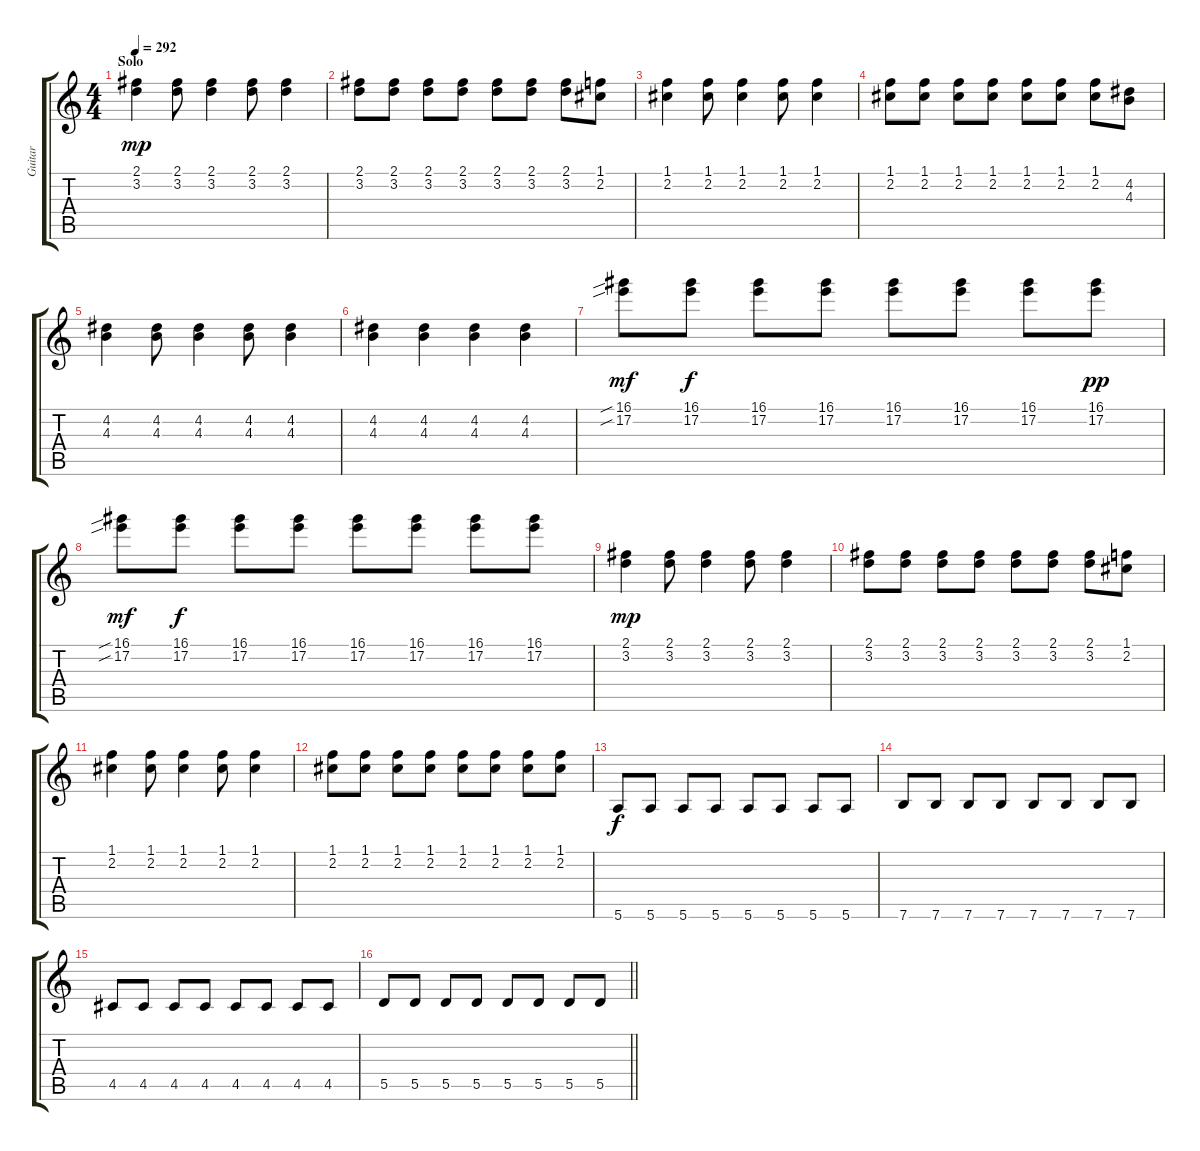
\track ("Guitar" "Guitar") {instrument overdrivenguitar}
\staff {score tabs}
\tuning (E4 B3 G3 D3 A2 E2) {hide}
\ts (4 4)
\section ("" "Solo")
\tempo 292
\clef g2
\ks c
(2.1 3.2).4{dy mp} (2.1 3.2).8 (2.1 3.2).4 (2.1 3.2).8 (2.1 3.2).4 |
(2.1 3.2).8 (2.1 3.2).8 (2.1 3.2).8 (2.1 3.2).8 (2.1 3.2).8 (2.1 3.2).8 (2.1 3.2).8 (1.1 2.2).8 |
(1.1 2.2).4 (1.1 2.2).8 (1.1 2.2).4 (1.1 2.2).8 (1.1 2.2).4 |
(1.1 2.2).8 (1.1 2.2).8 (1.1 2.2).8 (1.1 2.2).8 (1.1 2.2).8 (1.1 2.2).8 (1.1 2.2).8 (4.2 4.3).8 |
(4.2 4.3).4 (4.2 4.3).8 (4.2 4.3).4 (4.2 4.3).8 (4.2 4.3).4 |
(4.2 4.3).4 (4.2 4.3).4 (4.2 4.3).4 (4.2 4.3).4 |
(16.1{sib} 17.2{sib}).8{dy mf} (16.1 17.2).8{dy f} (16.1 17.2).8 (16.1 17.2).8 (16.1 17.2).8 (16.1 17.2).8 (16.1 17.2).8 (16.1 17.2).8{dy pp} |
(16.1{sib} 17.2{sib}).8{dy mf} (16.1 17.2).8{dy f} (16.1 17.2).8 (16.1 17.2).8 (16.1 17.2).8 (16.1 17.2).8 (16.1 17.2).8 (16.1 17.2).8 |
(2.1 3.2).4{dy mp} (2.1 3.2).8 (2.1 3.2).4 (2.1 3.2).8 (2.1 3.2).4 |
(2.1 3.2).8 (2.1 3.2).8 (2.1 3.2).8 (2.1 3.2).8 (2.1 3.2).8 (2.1 3.2).8 (2.1 3.2).8 (1.1 2.2).8 |
(1.1 2.2).4 (1.1 2.2).8 (1.1 2.2).4 (1.1 2.2).8 (1.1 2.2).4 |
(1.1 2.2).8 (1.1 2.2).8 (1.1 2.2).8 (1.1 2.2).8 (1.1 2.2).8 (1.1 2.2).8 (1.1 2.2).8 (1.1 2.2).8 |
5.6.8{dy f} 5.6.8 5.6.8 5.6.8 5.6.8 5.6.8 5.6.8 5.6.8 |
7.6.8 7.6.8 7.6.8 7.6.8 7.6.8 7.6.8 7.6.8 7.6.8 |
4.5.8 4.5.8 4.5.8 4.5.8 4.5.8 4.5.8 4.5.8 4.5.8 |
\barLineRight lightlight
5.5.8 5.5.8 5.5.8 5.5.8 5.5.8 5.5.8 5.5.8 5.5.8
